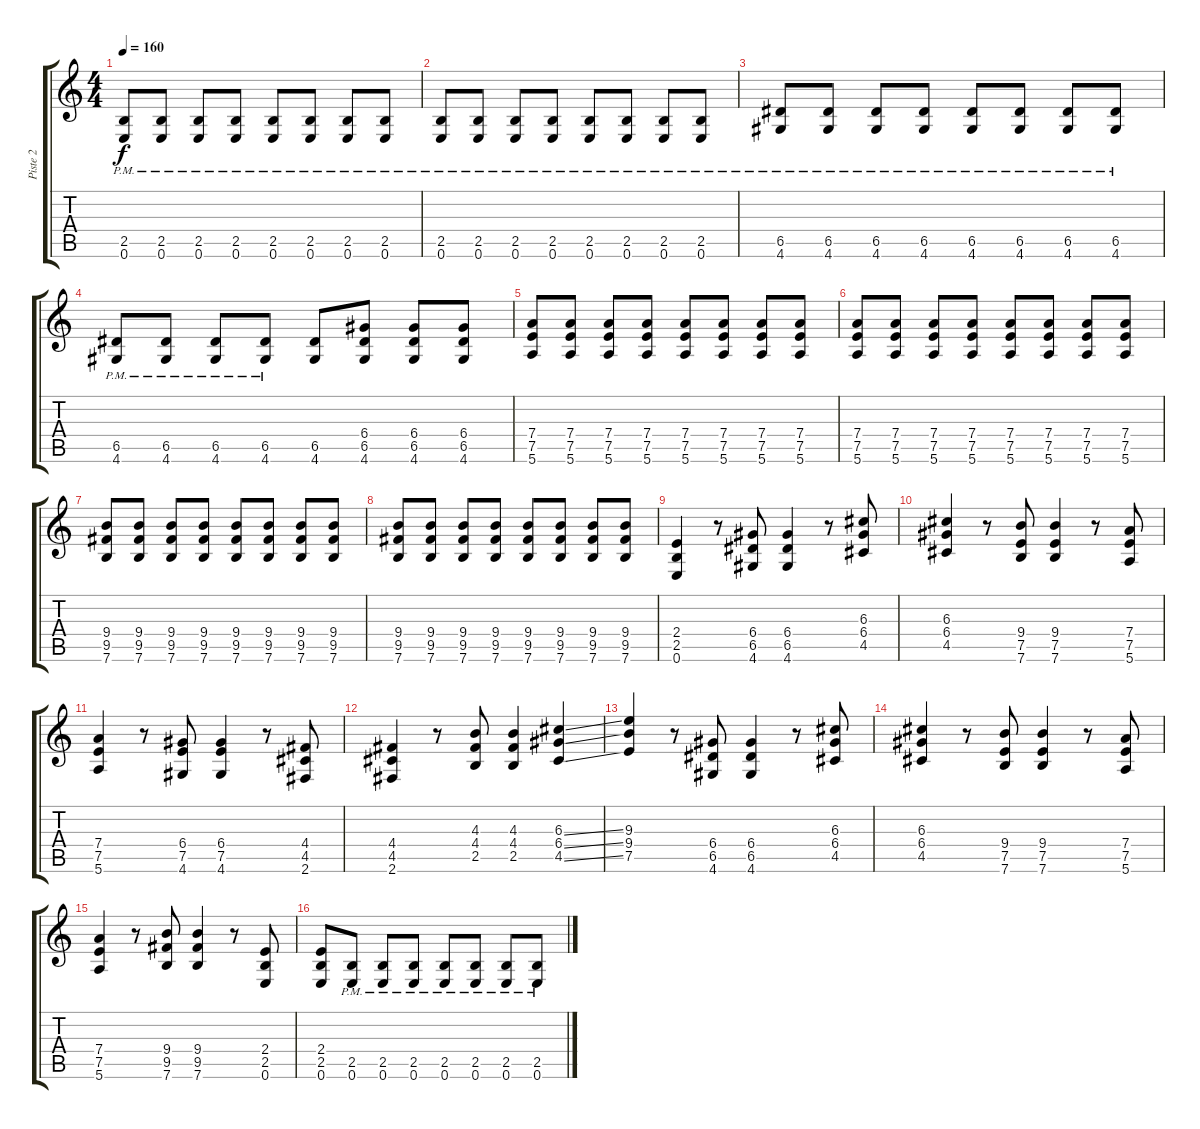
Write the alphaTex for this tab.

\track ("Piste 2" "Piste 2") {instrument distortionguitar}
\staff {score tabs}
\tuning (E4 B3 G3 D3 A2 E2) {hide}
\ts (4 4)
\tempo 160
\clef g2
\ks c
(2.5{pm} 0.6).8{dy f} (2.5{pm} 0.6).8 (2.5{pm} 0.6).8 (2.5{pm} 0.6).8 (2.5{pm} 0.6).8 (2.5{pm} 0.6).8 (2.5{pm} 0.6).8 (2.5{pm} 0.6).8 |
(2.5{pm} 0.6).8 (2.5{pm} 0.6).8 (2.5{pm} 0.6).8 (2.5{pm} 0.6).8 (2.5{pm} 0.6).8 (2.5{pm} 0.6).8 (2.5{pm} 0.6).8 (2.5{pm} 0.6).8 |
(6.5{pm} 4.6).8 (6.5{pm} 4.6).8 (6.5{pm} 4.6).8 (6.5{pm} 4.6).8 (6.5{pm} 4.6).8 (6.5{pm} 4.6).8 (6.5{pm} 4.6).8 (6.5{pm} 4.6).8 |
(6.5{pm} 4.6).8 (6.5{pm} 4.6).8 (6.5{pm} 4.6).8 (6.5{pm} 4.6).8 (6.5 4.6).8 (6.4 6.5 4.6).8 (6.4 6.5 4.6).8 (6.4 6.5 4.6).8 |
(7.4 7.5 5.6).8 (7.4 7.5 5.6).8 (7.4 7.5 5.6).8 (7.4 7.5 5.6).8 (7.4 7.5 5.6).8 (7.4 7.5 5.6).8 (7.4 7.5 5.6).8 (7.4 7.5 5.6).8 |
(7.4 7.5 5.6).8 (7.4 7.5 5.6).8 (7.4 7.5 5.6).8 (7.4 7.5 5.6).8 (7.4 7.5 5.6).8 (7.4 7.5 5.6).8 (7.4 7.5 5.6).8 (7.4 7.5 5.6).8 |
(9.4 9.5 7.6).8 (9.4 9.5 7.6).8 (9.4 9.5 7.6).8 (9.4 9.5 7.6).8 (9.4 9.5 7.6).8 (9.4 9.5 7.6).8 (9.4 9.5 7.6).8 (9.4 9.5 7.6).8 |
(9.4 9.5 7.6).8 (9.4 9.5 7.6).8 (9.4 9.5 7.6).8 (9.4 9.5 7.6).8 (9.4 9.5 7.6).8 (9.4 9.5 7.6).8 (9.4 9.5 7.6).8 (9.4 9.5 7.6).8 |
(2.4 2.5 0.6).4 r.8 (6.4 6.5 4.6).8 (6.4 6.5 4.6).4 r.8 (6.3 6.4 4.5).8 |
(6.3 6.4 4.5).4 r.8 (9.4 7.5 7.6).8 (9.4 7.5 7.6).4 r.8 (7.4 7.5 5.6).8 |
(7.4 7.5 5.6).4 r.8 (6.4 7.5 4.6).8 (6.4 7.5 4.6).4 r.8 (4.4 4.5 2.6).8 |
(4.4 4.5 2.6).4 r.8 (4.3 4.4 2.5).8 (4.3 4.4 2.5).4 (6.3{ss} 6.4{ss} 4.5{ss}).4 |
(9.3 9.4 7.5).4 r.8 (6.4 6.5 4.6).8 (6.4 6.5 4.6).4 r.8 (6.3 6.4 4.5).8 |
(6.3 6.4 4.5).4 r.8 (9.4 7.5 7.6).8 (9.4 7.5 7.6).4 r.8 (7.4 7.5 5.6).8 |
(7.4 7.5 5.6).4 r.8 (9.4 9.5 7.6).8 (9.4 9.5 7.6).4 r.8 (2.4 2.5 0.6).8 |
(2.4 2.5 0.6).8 (2.5{pm} 0.6).8 (2.5{pm} 0.6).8 (2.5{pm} 0.6).8 (2.5{pm} 0.6).8 (2.5{pm} 0.6).8 (2.5{pm} 0.6).8 (2.5{pm} 0.6).8
